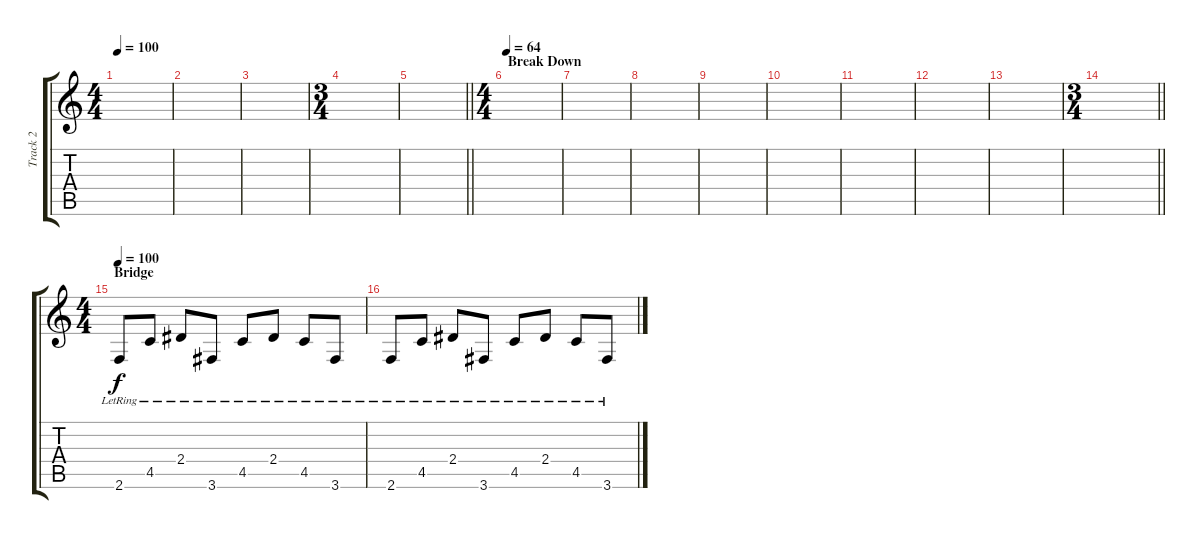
\track ("Track 2" "Track 2") {instrument electricguitarclean}
\staff {score tabs}
\tuning (Eb4 Bb3 Gb3 Db3 Ab2 Eb2) {hide}
\ts (4 4)
\tempo 100
\clef g2
\ks c
|
|
|
\ts (3 4)
|
\barLineRight lightlight
|
\ts (4 4)
\section ("" "Break Down")
\tempo 64
|
|
|
|
|
|
|
|
\ts (3 4)
\barLineRight lightlight
|
\ts (4 4)
\section ("" "Bridge")
\tempo 100
2.6{lr}.8 4.5{lr}.8 2.4{lr}.8 3.6{lr}.8 4.5{lr}.8 2.4{lr}.8 4.5{lr}.8 3.6{lr}.8 |
2.6{lr}.8 4.5{lr}.8 2.4{lr}.8 3.6{lr}.8 4.5{lr}.8 2.4{lr}.8 4.5{lr}.8 3.6{lr}.8
